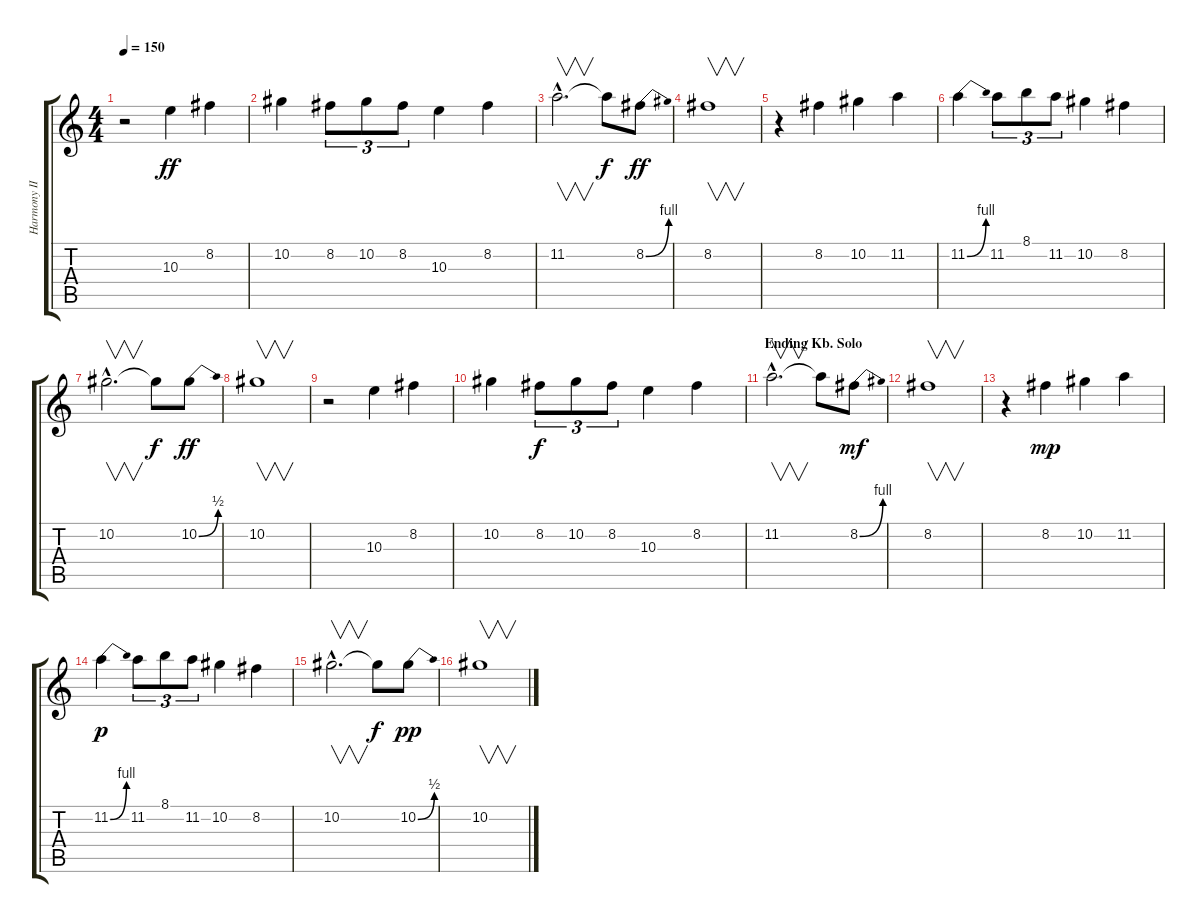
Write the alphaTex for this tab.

\track ("Harmony II" "Harmony II") {instrument overdrivenguitar}
\staff {score tabs}
\tuning (Eb4 Bb3 Gb3 Db3 Ab2 Eb2) {hide}
\ts (4 4)
\tempo 150
\clef g2
\ks c
r.2{dy ff} 10.3.4 8.2.4 |
10.2.4 8.2.8{tu (3 2)} 10.2.8{tu (3 2)} 8.2.8{tu (3 2)} 10.3.4 8.2.4 |
11.2{hac}.2{v d} 11.2{t}.8{dy f} 8.2{be (bend 0 0 60 4)}.8{dy ff} |
8.2.1{v} |
r.4 8.2.4 10.2.4 11.2.4 |
11.2{be (bend 0 0 60 4)}.4 11.2.8{tu (3 2)} 8.1.8{tu (3 2)} 11.2.8{tu (3 2)} 10.2.4 8.2.4 |
10.2{hac}.2{v d} 10.2{t}.8{dy f} 10.2{be (bend 0 0 60 2)}.8{dy ff} |
10.2.1{v} |
r.2 10.3.4 8.2.4 |
10.2.4 8.2.8{tu (3 2) dy f} 10.2.8{tu (3 2)} 8.2.8{tu (3 2)} 10.3.4 8.2.4 |
\section ("" "Ending Kb. Solo")
11.2{hac}.2{v d} 11.2{t}.8 8.2{be (bend 0 0 60 4)}.8{dy mf} |
8.2.1{v} |
r.4 8.2.4{dy mp} 10.2.4 11.2.4 |
11.2{be (bend 0 0 60 4)}.4{dy p} 11.2.8{tu (3 2)} 8.1.8{tu (3 2)} 11.2.8{tu (3 2)} 10.2.4 8.2.4 |
10.2{hac}.2{v d} 10.2{t}.8{dy f} 10.2{be (bend 0 0 60 2)}.8{dy pp} |
10.2.1{v}
